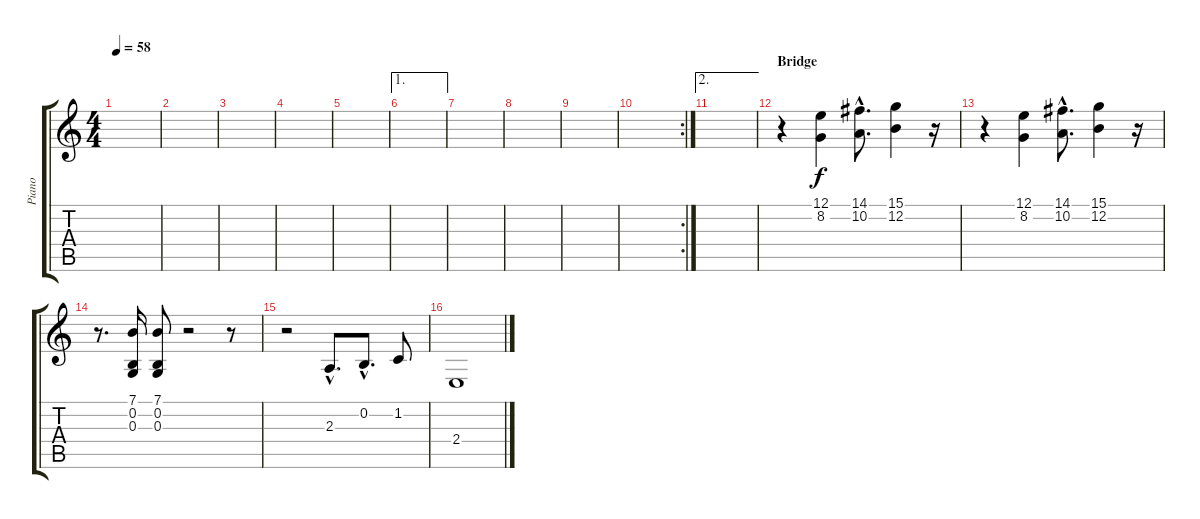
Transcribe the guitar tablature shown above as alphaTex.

\track ("Piano" "Piano") {instrument electricgrandpiano}
\staff {score tabs}
\tuning (E4 B3 G3 D3 A2 E2) {hide}
\ts (4 4)
\tempo 58
\clef g2
\ks c
|
|
|
|
|
\ae 1
|
|
|
|
\rc 2
|
\ae 2
|
\section ("" "Bridge")
r.4 (12.1 8.2).4 (14.1{hac} 10.2{hac}).8{d} (15.1 12.2).4 r.16 |
r.4 (12.1 8.2).4 (14.1{hac} 10.2{hac}).8{d} (15.1 12.2).4 r.16 |
r.8{d} (7.1 0.2 0.3).16 (7.1 0.2 0.3).8 r.2 r.8 |
r.2 2.3{hac}.8{d} 0.2{hac}.8{d} 1.2.8 |
2.4.1
